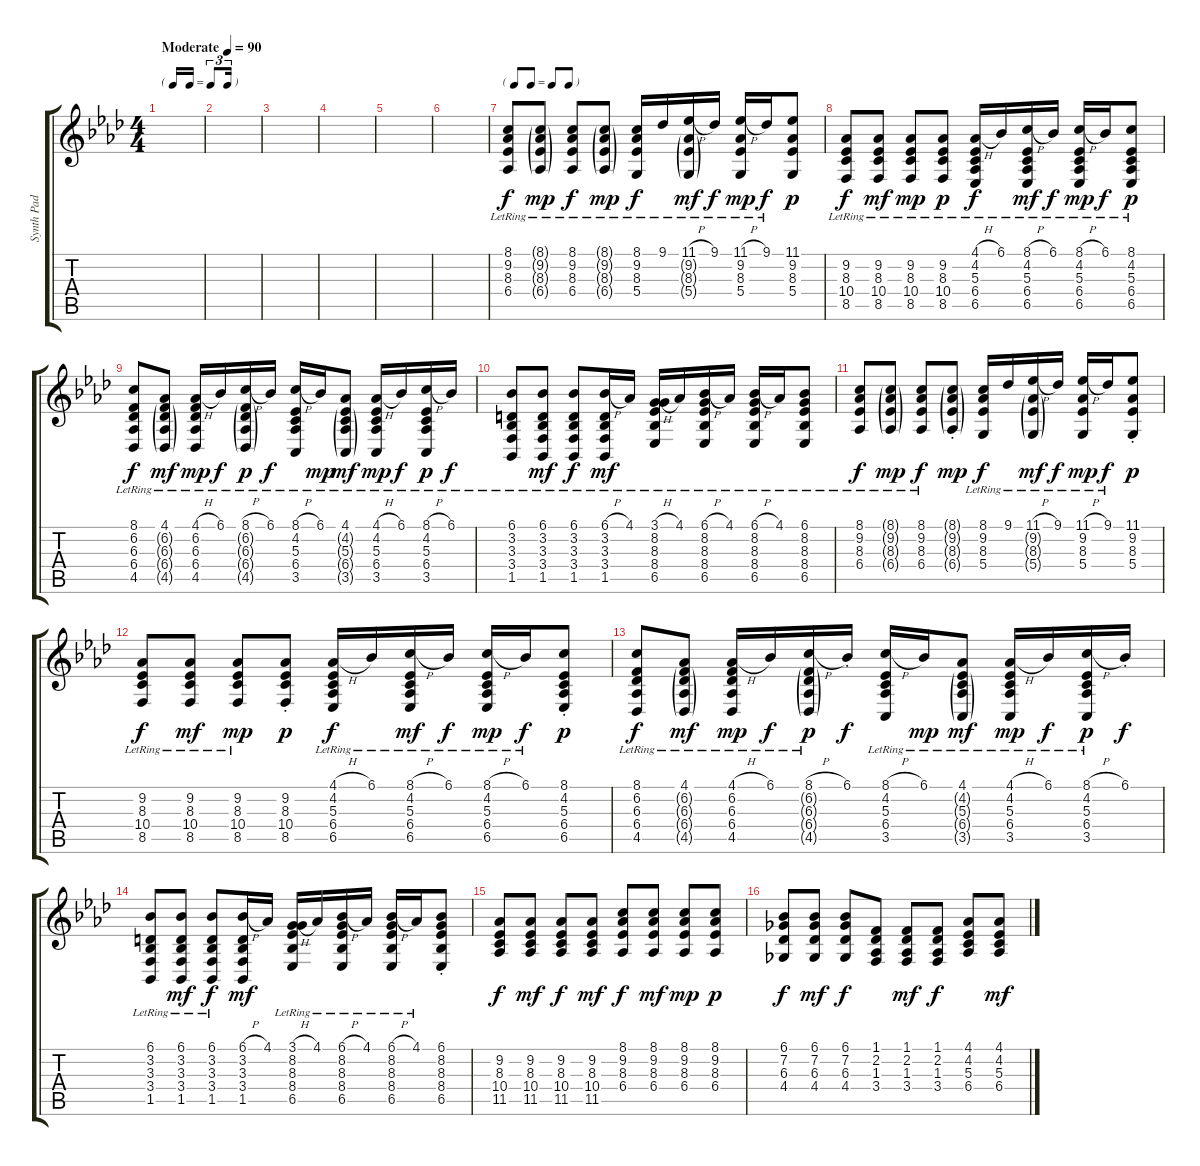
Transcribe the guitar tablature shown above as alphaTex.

\track ("Synth Pad" "Synth Pad") {instrument pad3polysynth}
\staff {score tabs}
\tuning (E4 B3 G3 D3 A2 E2) {hide}
\ts (4 4)
\tf triplet16th
\tempo (90 "Moderate")
\clef g2
\ks ab
|
|
|
|
|
|
\tf none
(8.1{lr} 9.2{lr} 8.3{lr} 6.4{lr}).8 (8.1{g lr} 9.2{g lr} 8.3{g lr} 6.4{g lr}).8{dy mp} (8.1{lr} 9.2{lr} 8.3{lr} 6.4{lr}).8{dy f} (8.1{g lr} 9.2{g lr} 8.3{g lr} 6.4{g lr}).8{dy mp} (8.1{lr} 9.2 8.3 5.4).16{dy f} 9.1{lr}.16 (11.1{h lr} 9.2{g} 8.3{g} 5.4{g}).16{dy mf} 9.1{lr}.16{dy f} (11.1{h lr} 9.2 8.3 5.4).16{dy mp} 9.1{lr}.16{dy f} (11.1 9.2 8.3 5.4).8{dy p} |
(9.2{lr} 8.3{lr} 10.4{lr} 8.5{lr}).8{dy f} (9.2{lr} 8.3{lr} 10.4{lr} 8.5{lr}).8{dy mf} (9.2{lr} 8.3{lr} 10.4{lr} 8.5{lr}).8{dy mp} (9.2{lr} 8.3{lr} 10.4{lr} 8.5{lr}).8{dy p} (4.1{h lr} 4.2{lr} 5.3{lr} 6.4{lr} 6.5{lr}).16{dy f} 6.1{lr}.16 (8.1{h lr} 4.2{lr} 5.3{lr} 6.4{lr} 6.5{lr}).16{dy mf} 6.1{lr}.16{dy f} (8.1{h lr} 4.2 5.3 6.4 6.5).16{dy mp} 6.1{lr}.16{dy f} (8.1{lr} 4.2 5.3 6.4 6.5).8{dy p} |
(8.1{lr} 6.2{lr} 6.3{lr} 6.4{lr} 4.5{lr}).8{dy f} (4.1{lr} 6.2{g lr} 6.3{g lr} 6.4{g lr} 4.5{g lr}).8{dy mf} (4.1{h lr} 6.2{lr} 6.3{lr} 6.4{lr} 4.5{lr}).16{dy mp} 6.1{lr}.16{dy f} (8.1{h lr} 6.2{g lr} 6.3{g lr} 6.4{g lr} 4.5{g lr}).16{dy p} 6.1{lr}.16{dy f} (8.1{h lr} 4.2{lr} 5.3{lr} 6.4{lr} 3.5{lr}).16 6.1{lr}.16{dy mp} (4.1{lr} 4.2{g lr} 5.3{g lr} 6.4{g lr} 3.5{g lr}).8{dy mf} (4.1{h lr} 4.2 5.3 6.4 3.5).16{dy mp} 6.1{lr}.16{dy f} (8.1{h lr} 4.2 5.3 6.4 3.5).16{dy p} 6.1{lr}.16{dy f} |
(6.1{lr} 3.2{lr} 3.3{lr} 3.4{lr} 1.5{lr}).8 (6.1{lr} 3.2{lr} 3.3{lr} 3.4{lr} 1.5{lr}).8{dy mf} (6.1{lr} 3.2{lr} 3.3{lr} 3.4{lr} 1.5{lr}).8{dy f} (6.1{h lr} 3.2{lr} 3.3{lr} 3.4{lr} 1.5{lr}).16{dy mf} 4.1{lr}.16 (3.1{h lr} 8.2{lr} 8.3{lr} 8.4{lr} 6.5{lr}).16 4.1{lr}.16 (6.1{h lr} 8.2{lr} 8.3{lr} 8.4{lr} 6.5{lr}).16 4.1{lr}.16 (6.1{h lr} 8.2{lr} 8.3{lr} 8.4{lr} 6.5{lr}).16 4.1{lr}.16 (6.1{lr} 8.2{lr} 8.3{lr} 8.4{lr} 6.5{lr}).8 |
(8.1{lr} 9.2{lr} 8.3{lr} 6.4{lr}).8{dy f} (8.1{g lr} 9.2{g lr} 8.3{g lr} 6.4{g lr}).8{dy mp} (8.1{lr} 9.2{lr} 8.3{lr} 6.4{lr}).8{dy f} (8.1{g st} 9.2{g st} 8.3{g st} 6.4{g st}).8{dy mp} (8.1{lr} 9.2 8.3 5.4).16{dy f} 9.1{lr}.16 (11.1{h lr} 9.2{g} 8.3{g} 5.4{g}).16{dy mf} 9.1{lr}.16{dy f} (11.1{h lr} 9.2 8.3 5.4).16{dy mp} 9.1{lr}.16{dy f} (11.1{st} 9.2{st} 8.3{st} 5.4{st}).8{dy p} |
(9.2{lr} 8.3{lr} 10.4{lr} 8.5{lr}).8{dy f} (9.2{lr} 8.3{lr} 10.4{lr} 8.5{lr}).8{dy mf} (9.2{lr} 8.3{lr} 10.4{lr} 8.5{lr}).8{dy mp} (9.2{st} 8.3{st} 10.4{st} 8.5{st}).8{dy p} (4.1{h lr} 4.2{lr} 5.3{lr} 6.4{lr} 6.5{lr}).16{dy f} 6.1{lr}.16 (8.1{h lr} 4.2{lr} 5.3{lr} 6.4{lr} 6.5{lr}).16{dy mf} 6.1{lr}.16{dy f} (8.1{h lr} 4.2 5.3 6.4 6.5).16{dy mp} 6.1{lr}.16{dy f} (8.1{st} 4.2{st} 5.3{st} 6.4{st} 6.5{st}).8{dy p} |
(8.1{lr} 6.2{lr} 6.3{lr} 6.4{lr} 4.5{lr}).8{dy f} (4.1{lr} 6.2{g lr} 6.3{g lr} 6.4{g lr} 4.5{g lr}).8{dy mf} (4.1{h lr} 6.2{lr} 6.3{lr} 6.4{lr} 4.5{lr}).16{dy mp} 6.1{lr}.16{dy f} (8.1{h lr} 6.2{g lr} 6.3{g lr} 6.4{g lr} 4.5{g lr}).16{dy p} 6.1{st}.16{dy f} (8.1{h lr} 4.2{lr} 5.3{lr} 6.4{lr} 3.5{lr}).16 6.1{lr}.16{dy mp} (4.1{lr} 4.2{g lr} 5.3{g lr} 6.4{g lr} 3.5{g lr}).8{dy mf} (4.1{h lr} 4.2 5.3 6.4 3.5).16{dy mp} 6.1{lr}.16{dy f} (8.1{h lr} 4.2 5.3 6.4 3.5).16{dy p} 6.1{st}.16{dy f} |
(6.1{lr} 3.2{lr} 3.3{lr} 3.4{lr} 1.5{lr}).8 (6.1{lr} 3.2{lr} 3.3{lr} 3.4{lr} 1.5{lr}).8{dy mf} (6.1{lr} 3.2{lr} 3.3{lr} 3.4{lr} 1.5{lr}).8{dy f} (6.1{h} 3.2 3.3 3.4 1.5).16{dy mf} 4.1.16 (3.1{h lr} 8.2{lr} 8.3{lr} 8.4{lr} 6.5{lr}).16 4.1{lr}.16 (6.1{h lr} 8.2{lr} 8.3{lr} 8.4{lr} 6.5{lr}).16 4.1{lr}.16 (6.1{h lr} 8.2{lr} 8.3{lr} 8.4{lr} 6.5{lr}).16 4.1{lr}.16 (6.1{st} 8.2{st} 8.3{st} 8.4{st} 6.5{st}).8 |
(9.2 8.3 10.4 11.5).8{dy f} (9.2 8.3 10.4 11.5).8{dy mf} (9.2 8.3 10.4 11.5).8{dy f} (9.2 8.3 10.4 11.5).8{dy mf} (8.1 9.2 8.3 6.4).8{dy f} (8.1 9.2 8.3 6.4).8{dy mf} (8.1 9.2 8.3 6.4).8{dy mp} (8.1 9.2 8.3 6.4).8{dy p} |
(6.1 7.2 6.3 4.4).8{dy f} (6.1 7.2 6.3 4.4).8{dy mf} (6.1 7.2 6.3 4.4).8{dy f} (1.1 2.2 1.3 3.4).8 (1.1 2.2 1.3 3.4).8{dy mf} (1.1 2.2 1.3 3.4).8{dy f} (4.1 4.2 5.3 6.4).8 (4.1 4.2 5.3 6.4).8{dy mf}
